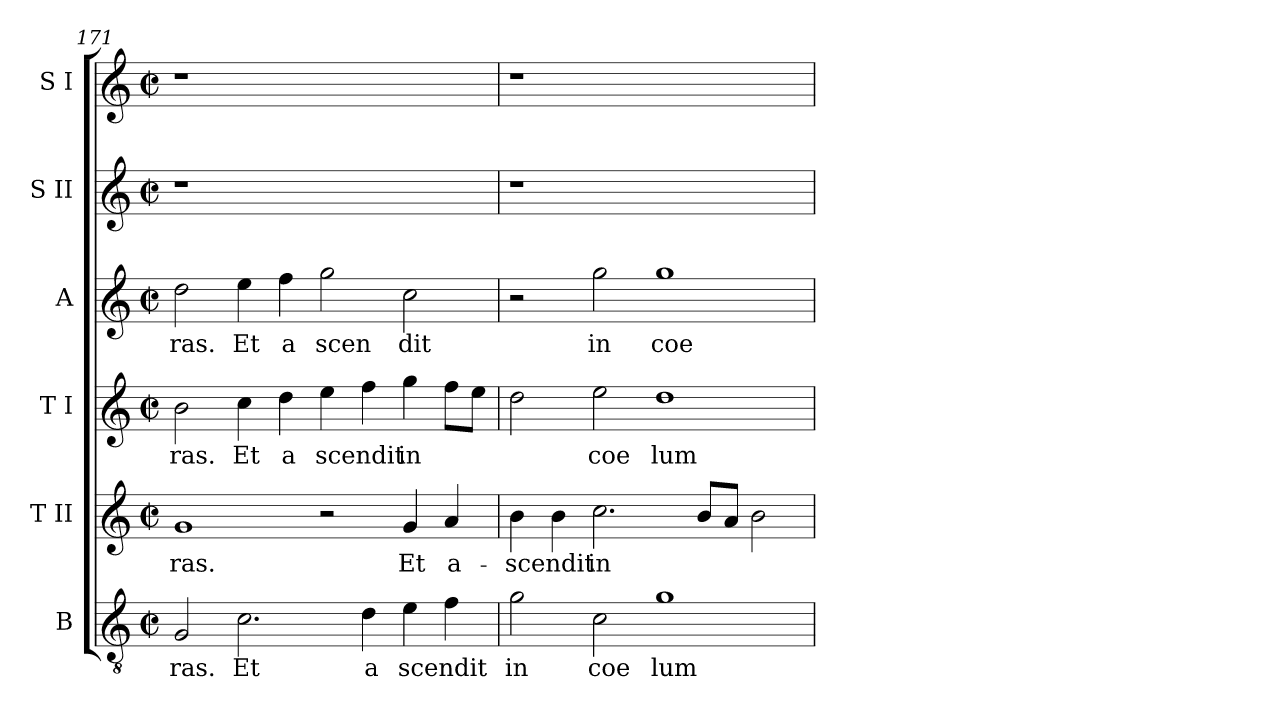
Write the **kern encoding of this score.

**kern	**text	**kern	**text	**kern	**text	**kern	**text	**kern	**kern
*part6	*part6	*part5	*part5	*part4	*part4	*part3	*part3	*part2	*part1
*staff6	*staff6	*staff5	*staff5	*staff4	*staff4	*staff3	*staff3	*staff2	*staff1
*I"B	*	*I"T II	*	*I"T I	*	*I"A	*	*I"S II	*I"S I
*I'B	*	*I'T II	*	*I'T I	*	*I'A	*	*I'S II	*I'S I
*clefGv2	*	*clefG2	*	*clefG2	*	*clefG2	*	*clefG2	*clefG2
*k[]	*	*k[]	*	*k[]	*	*k[]	*	*k[]	*k[]
*C:	*	*C:	*	*C:	*	*C:	*	*C:	*C:
*M2/2	*	*M2/2	*	*M2/2	*	*M2/2	*	*M2/2	*M2/2
*met(c|)	*	*met(c|)	*	*met(c|)	*	*met(c|)	*	*met(c|)	*met(c|)
=171	=171	=171	=171	=171	=171	=171	=171	=171	=171
!	!LO:LY:b:cj	!	!LO:LY:b:cj	!	!LO:LY:b:cj	!	!LO:LY:b:cj	!	!
2G/	ras.	1g	-ras.	2b\	ras.	2dd\	ras.	1r	1r
!	!LO:LY:b:cj	!	!	!	!LO:LY:b:cj	!	!LO:LY:b:cj	!	!
2.c\	Et	.	.	4cc\	Et	4ee\	Et	.	.
!	!	!	!	!	!LO:LY:b:cj	!	!LO:LY:b:cj	!	!
.	.	.	.	4dd\	a	4ff\	a	.	.
!	!	!	!	!	!LO:LY:b:cj	!	!LO:LY:b:cj	!	!
.	.	2r	.	4ee\	scendit	2gg\	scen	1ryy	1ryy
!	!LO:LY:b:cj	!	!	!	!LO:LY:b:cj	!	!	!	!
4d\	a	.	.	4ff\	.	.	.	.	.
!	!LO:LY:b:cj	!	!LO:LY:b:cj	!	!LO:LY:b:cj	!	!LO:LY:b:cj	!	!
4e\	scendit	4g/	Et	4gg\	in	2cc\	dit	.	.
!	!LO:LY:b:cj	!	!LO:LY:b:cj	!	!LO:LY:b:cj	!	!	!	!
4f\	.	4a/	a-	8ff\L	.	.	.	.	.
!	!	!	!	!	!LO:LY:b:cj	!	!	!	!
.	.	.	.	8ee\J	.	.	.	.	.
=172	=172	=172	=172	=172	=172	=172	=172	=172	=172
!	!LO:LY:b:cj	!	!LO:LY:b:cj	!	!LO:LY:b:cj	!	!	!	!
2g\	in	4b\	-scendit	2dd\	.	2r	.	1r	1r
!	!	!	!LO:LY:b:cj	!	!	!	!	!	!
.	.	4b\	.	.	.	.	.	.	.
!	!LO:LY:b:cj	!	!LO:LY:b:cj	!	!LO:LY:b:cj	!	!LO:LY:b:cj	!	!
2c\	coe	2.cc\	in	2ee\	coe	2gg\	in	.	.
!	!LO:LY:b:cj	!	!	!	!LO:LY:b:cj	!	!LO:LY:b:cj	!	!
1g	lum	.	.	1dd	lum	1gg	coe	1ryy	1ryy
!	!	!	!LO:LY:b:cj	!	!	!	!	!	!
.	.	8b/L	.	.	.	.	.	.	.
!	!	!	!LO:LY:b:cj	!	!	!	!	!	!
.	.	8a/J	.	.	.	.	.	.	.
!	!	!	!LO:LY:b:cj	!	!	!	!	!	!
.	.	2b\	.	.	.	.	.	.	.
=	=	=	=	=	=	=	=	=	=
*-	*-	*-	*-	*-	*-	*-	*-	*-	*-
